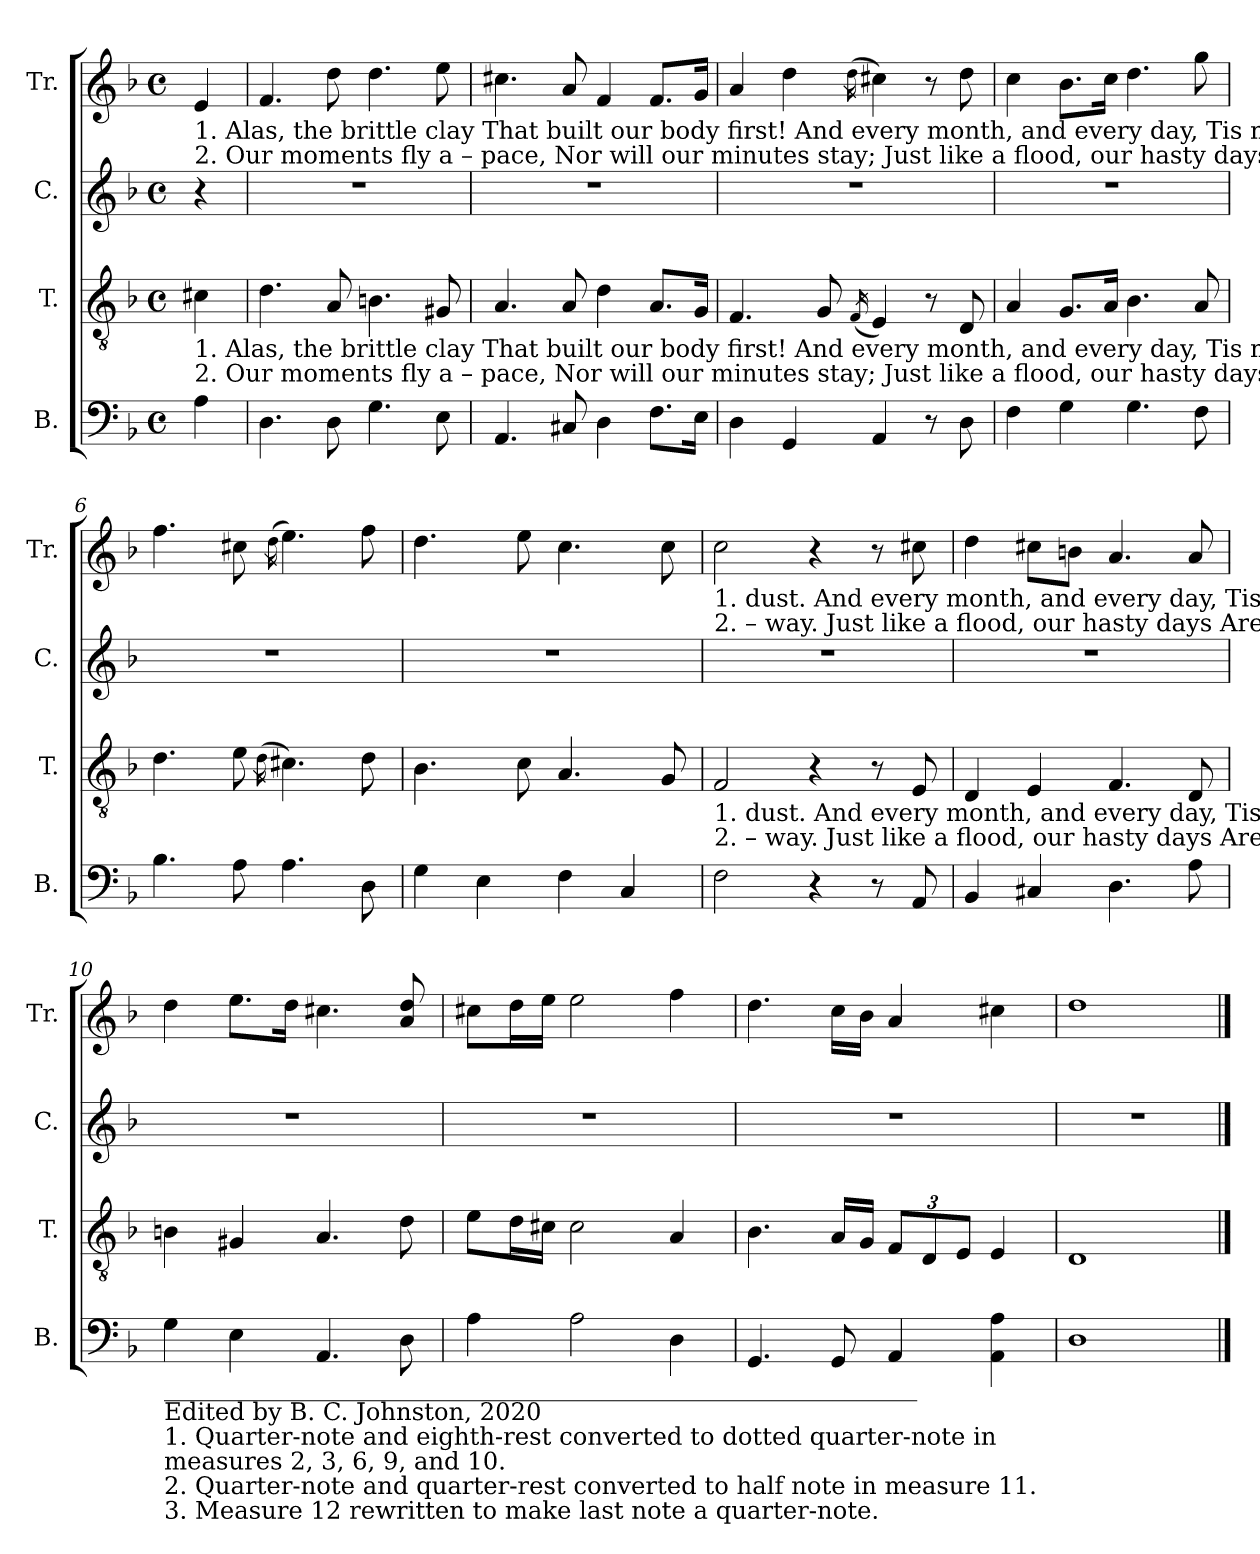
**kern	**kern	**kern	**kern
*part4	*part3	*part2	*part1
*staff4	*staff3	*staff2	*staff1
*I"B.	*I"T.	*I"C.	*I"Tr.
*I'B.	*I'T.	*I'C.	*I'Tr.
*clefF4	*clefGv2	*clefG2	*clefG2
*k[b-]	*k[b-]	*k[b-]	*k[b-]
*M4/4	*M4/4	*M4/4	*M4/4
*met(c)	*met(c)	*met(c)	*met(c)
*MM70	*MM70	*MM70	*MM70
=1	=1	=1	=1
!	!	!	!LO:TX:b:t=1. Alas,      the    brittle      clay      That built  our  body       first!       And   every  month, and  every    day,     Tis mould'ring back to
!	!	!	!LO:TX:b:t=2. Our moments  fly  a  – pace,     Nor  will  our  minutes   stay;       Just   like  a   flood,   our  hasty    days     Are  sweeping  us  a –
!	!LO:TX:b:t=1. Alas,      the    brittle      clay      That built  our  body       first!       And   every  month, and  every    day,     Tis mould'ring back to	!	!
!	!LO:TX:b:t=2. Our moments  fly  a  – pace,     Nor  will  our  minutes   stay;       Just   like  a   flood,   our  hasty    days     Are  sweeping  us  a –	!	!
4A\	4c#X\	4r	4e/
=2	=2	=2	=2
4.D\	4.d\	1r	4.f/
8D\	8A/	.	8dd\
4.G\	4.Bn\	.	4.dd\
8E\	8G#X/	.	8ee\
=3	=3	=3	=3
4.AA/	4.A/	1r	4.cc#X\
8C#X/	8A/	.	8a/
4D\	4d\	.	4f/
8.F\L	8.A/L	.	8.f/L
16E\Jk	16G/Jk	.	16g/Jk
=4	=4	=4	=4
4D\	4.F/	1r	4a/
4GG/	.	.	4dd\
.	8G/	.	.
.	(<16qF!/	.	(>16qdd!\
4AA/	4E/)	.	4cc#X\)
8r	8r	.	8r
8D\	8D/	.	8dd\
=5	=5	=5	=5
4F\	4A/	1r	4cc\
4G\	8.G/L	.	8.b-\L
.	16A/Jk	.	16cc\Jk
4.G\	4.B-\	.	4.dd\
8F\	8A/	.	8gg\
=6	=6	=6	=6
4.B-\	4.d\	1r	4.ff\
8A\	8e\	.	8cc#X\
.	(>16qd!\	.	(>16qdd!\
4.A\	4.c#X\)	.	4.ee\)
8D\	8d\	.	8ff\
=7	=7	=7	=7
4G\	4.B-\	1r	4.dd\
4E\	.	.	.
.	8c\	.	8ee\
4F\	4.A/	.	4.cc\
4C/	.	.	.
.	8G/	.	8cc\
!!LO:LB:g=z
=8	=8	=8	=8
!	!	!	!LO:TX:b:t=1. dust.        And  every  month,   and      every       day,   Tis     mould'ring,  Tis mould'ring  back  to    dust.
!	!	!	!LO:TX:b:t=2. – way.     Just   like   a   flood,   our       hasty      days   Are     sweeping,    Are sweeping    us      a  – way.
!	!LO:TX:b:t=1. dust.        And  every  month,   and      every       day,   Tis     mould'ring,  Tis mould'ring  back  to    dust.	!	!
!	!LO:TX:b:t=2. – way.     Just   like   a   flood,   our       hasty      days   Are     sweeping,    Are sweeping    us      a  – way.	!	!
2F\	2F/	1r	2cc\
4r	4r	.	4r
8r	8r	.	8r
8AA/	8E/	.	8cc#X\
=9	=9	=9	=9
4BB-/	4D/	1r	4dd\
4C#X/	4E/	.	8cc#X\L
.	.	.	8bn\J
4.D\	4.F/	.	4.a/
8A\	8D/	.	8a/
=10	=10	=10	=10
!LO:TX:b:t=______________________________________________________________	!	!	!
!LO:TX:b:t=Edited by B. C. Johnston, 2020	!	!	!
!LO:TX:b:t=1. Quarter-note and eighth-rest converted to dotted quarter-note in	!	!	!
!LO:TX:b:t=measures 2, 3, 6, 9, and 10.	!	!	!
!LO:TX:b:t=2. Quarter-note and quarter-rest converted to half note in measure 11.	!	!	!
!LO:TX:b:t=3. Measure 12 rewritten to make last note a quarter-note.	!	!	!
4G\	4Bn\	1r	4dd\
4E\	4G#X/	.	8.ee\L
.	.	.	16dd\Jk
4.AA/	4.A/	.	4.cc#X\
8D\	8d\	.	8a/ 8dd/
=11	=11	=11	=11
4A\	8e\L	1r	8cc#X\L
.	16d\L	.	16dd\L
.	16c#X\JJ	.	16ee\JJ
2A\	2c#\	.	2ee\
4D\	4A/	.	4ff\
=12	=12	=12	=12
4.GG/	4.B-\	1r	4.dd\
8GG/	16A/LL	.	16cc\LL
.	16G/JJ	.	16b-\JJ
*	*Xbrackettup	*	*
4AA/	12F/L	.	4a/
.	12D/	.	.
.	12E/J	.	.
4AA\ 4A\	4E/	.	4cc#X\
=13	=13	=13	=13
1D	1D	1r	1dd
==	==	==	==
*-	*-	*-	*-
